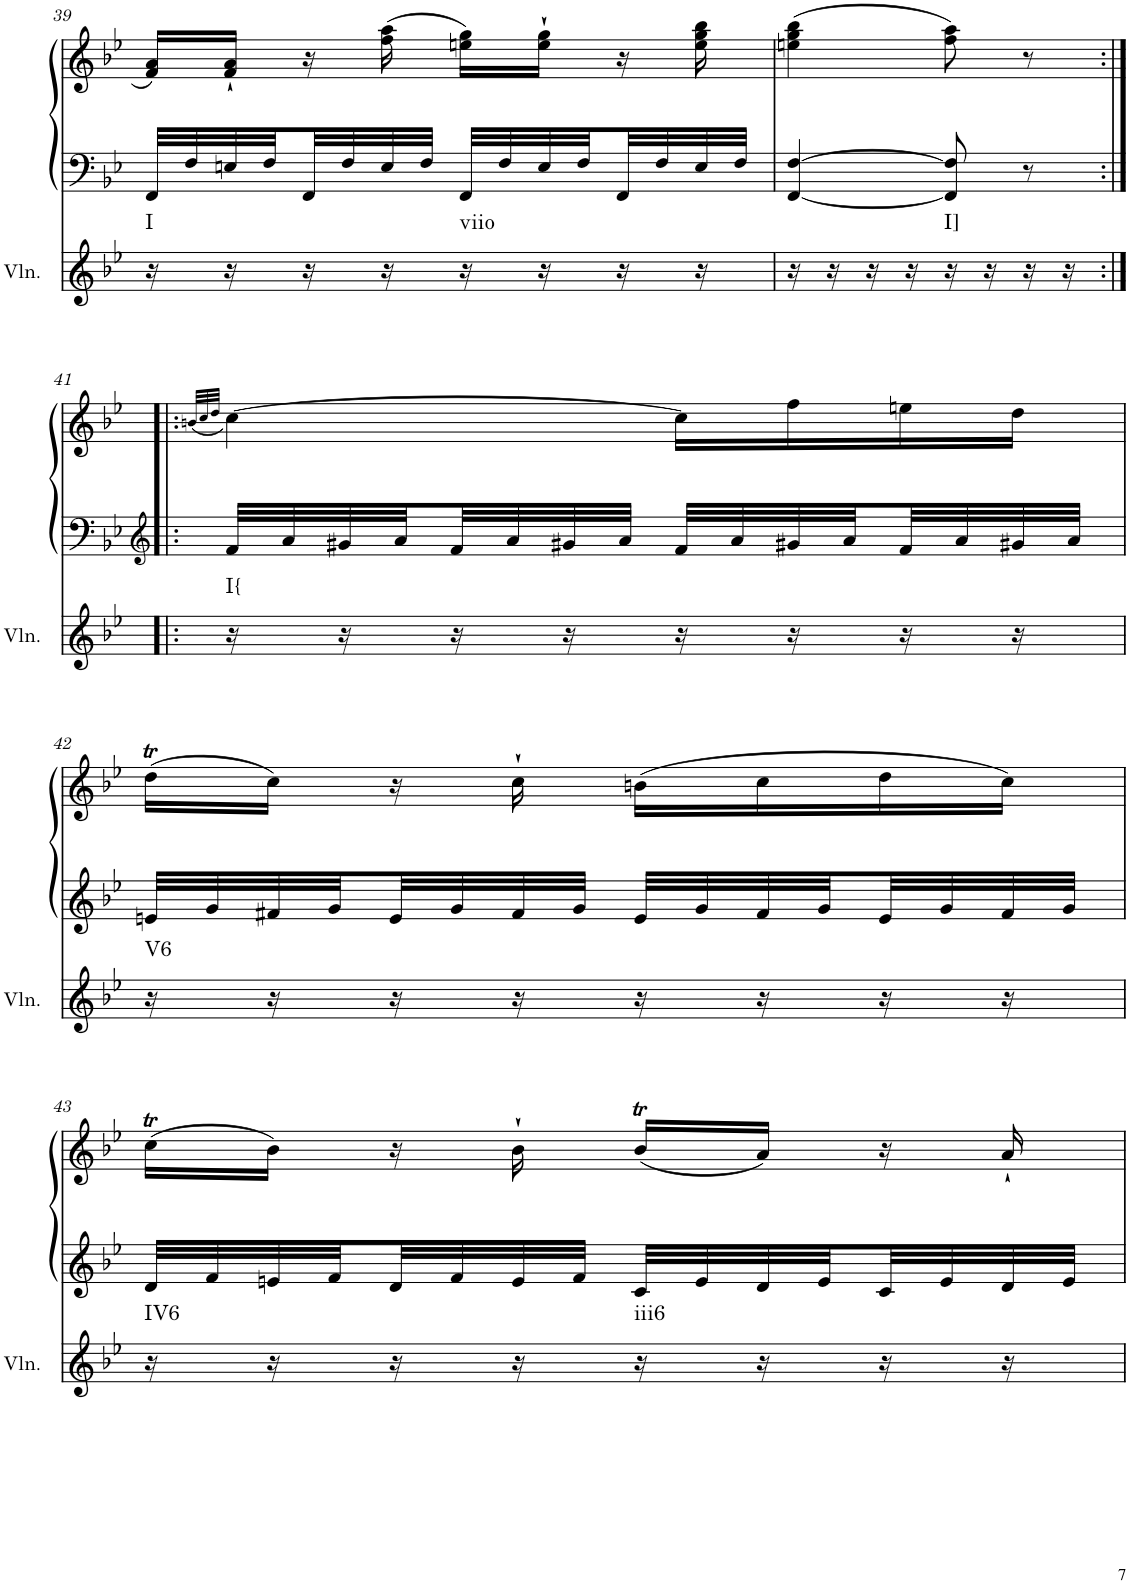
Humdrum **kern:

**kern	**harte	**kern	**kern
*part2	*part2	*part1	*part1
*staff3	*	*staff2	*staff1
*I"Violin	*	*I"Klavier linke Hand	*
*I'Vln.	*	*	*
!!LO:PB:g=z
*clefG2	*	*clefF4	*clefG2
*k[b-e-]	*	*k[b-e-]	*k[b-e-]
*M2/4	*	*M2/4	*M2/4
=39	=39	=39	=39
!	!LO:H:kt=I	!	!
16r	N	32FF/LLL	16f/ 16a/LL
.	.	32F/	.
16r	.	32En/	16f/` 16a/`JJ
.	.	32F/	.
16r	.	32FF/	16r
.	.	32F/	.
16r	.	32E/	(16ff\ 16aa\
.	.	32F/JJJ	.
!	!LO:H:kt=viio	!	!
16r	N	32FF/LLL	16een\ 16gg\LL)
.	.	32F/	.
16r	.	32E/	16ee\` 16gg\`JJ
.	.	32F/	.
16r	.	32FF/	16r
.	.	32F/	.
16r	.	32E/	16ee\ 16gg\ 16bb-\
.	.	32F/JJJ	.
=40	=40	=40	=40
16r	.	[4FF/ [4F/	(4een\ 4gg\ 4bb-\
16r	.	.	.
16r	.	.	.
16r	.	.	.
!	!LO:H:kt=I]	!	!
16r	N	8FF/] 8F/]	8ff\ 8aa\)
16r	.	.	.
16r	.	8r	8r
16r	.	.	.
!!LO:LB:g=z
=41:|!|:	=41:|!|:	=41:|!|:	=41:|!|:
*	*	*clefG2	*
.	.	.	(32qbn/LLL
.	.	.	32qcc/
.	.	.	32qdd/JJJ
!	!LO:H:kt=I{	!	!
16r	N	32f/LLL	[4cc\)
.	.	32a/	.
16r	.	32g#X/	.
.	.	32a/	.
16r	.	32f/	.
.	.	32a/	.
16r	.	32g#X/	.
.	.	32a/JJJ	.
16r	.	32f/LLL	16cc\LL]
.	.	32a/	.
16r	.	32g#X/	16ff\
.	.	32a/	.
16r	.	32f/	16een\
.	.	32a/	.
16r	.	32g#X/	16dd\JJ
.	.	32a/JJJ	.
!!LO:LB:g=z
=42	=42	=42	=42
!	!LO:H:kt=V6	!	!
16r	N	32en/LLL	(16ddt\LL
.	.	32g/	.
16r	.	32f#X/	16cc\JJ)
.	.	32g/	.
16r	.	32e/	16r
.	.	32g/	.
16r	.	32f#/	16cc`\
.	.	32g/JJJ	.
16r	.	32e/LLL	(16bn\LL
.	.	32g/	.
16r	.	32f#/	16cc\
.	.	32g/	.
16r	.	32e/	16dd\
.	.	32g/	.
16r	.	32f#/	16cc\JJ)
.	.	32g/JJJ	.
!!LO:LB:g=z
=43	=43	=43	=43
!	!LO:H:kt=IV6	!	!
16r	N	32d/LLL	(16ccT\LL
.	.	32f/	.
16r	.	32en/	16b-\JJ)
.	.	32f/	.
16r	.	32d/	16r
.	.	32f/	.
16r	.	32e/	16b-`\
.	.	32f/JJJ	.
!	!LO:H:kt=iii6	!	!
16r	N	32c/LLL	(16b-T/LL
.	.	32e/	.
16r	.	32d/	16a/JJ)
.	.	32e/	.
16r	.	32c/	16r
.	.	32e/	.
16r	.	32d/	16a`/
.	.	32e/JJJ	.
=	=	=	=
*-	*-	*-	*-
